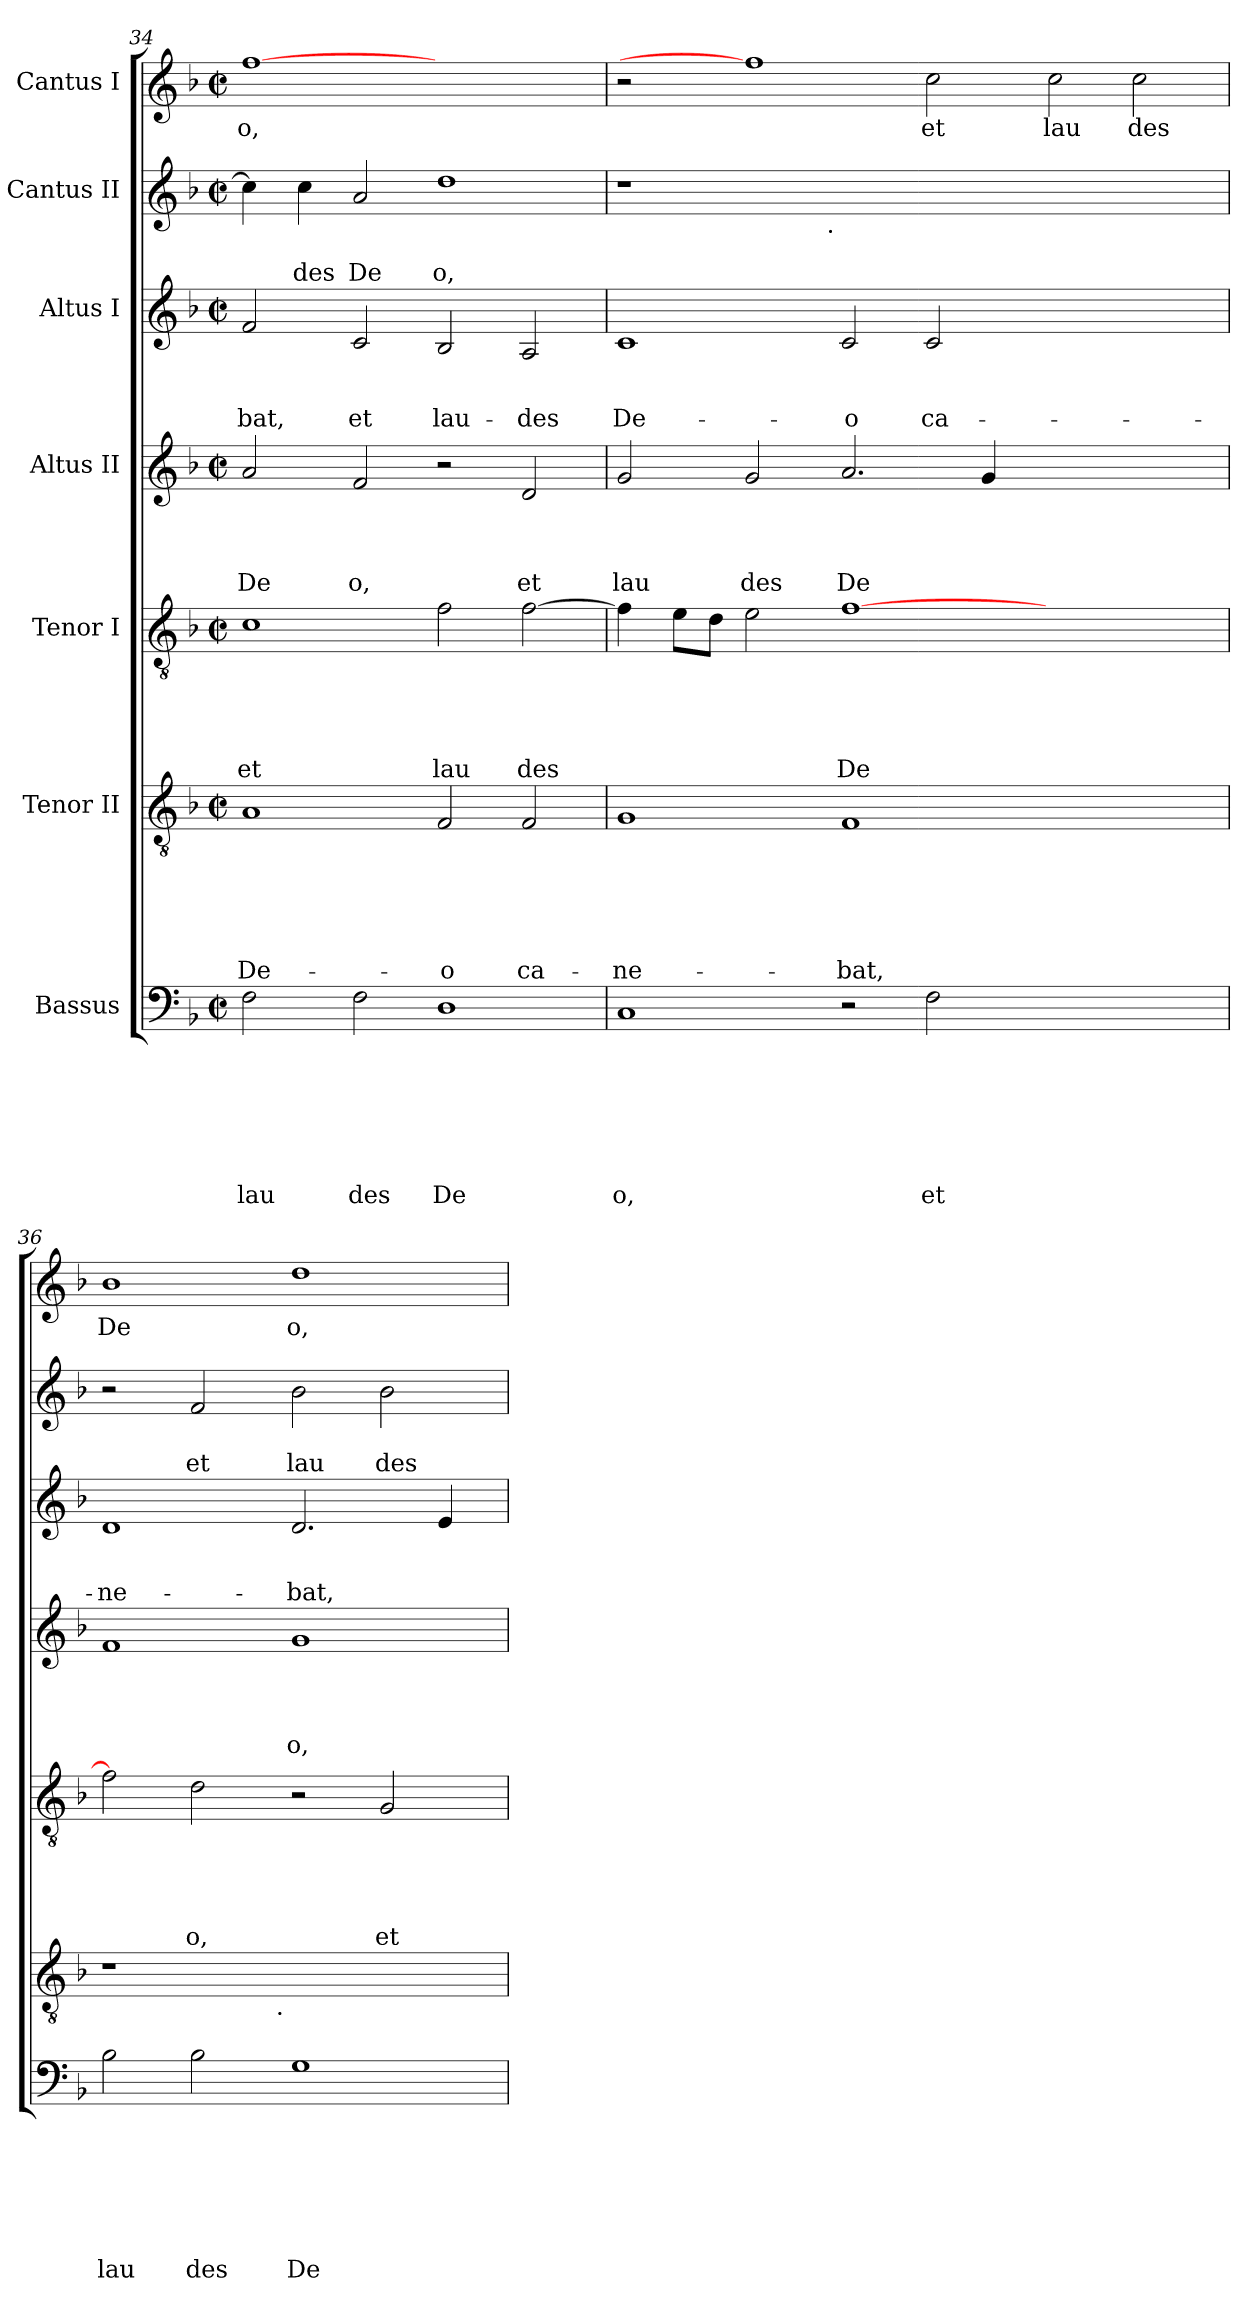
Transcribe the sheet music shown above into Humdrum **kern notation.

**kern	**text	**text	**text	**text	**text	**text	**text	**kern	**text	**text	**text	**text	**text	**text	**kern	**text	**text	**text	**text	**text	**kern	**text	**text	**text	**text	**kern	**text	**text	**text	**kern	**text	**text	**kern	**text
*part7	*part7	*part7	*part7	*part7	*part7	*part7	*part7	*part6	*part6	*part6	*part6	*part6	*part6	*part6	*part5	*part5	*part5	*part5	*part5	*part5	*part4	*part4	*part4	*part4	*part4	*part3	*part3	*part3	*part3	*part2	*part2	*part2	*part1	*part1
*staff7	*staff7	*staff7	*staff7	*staff7	*staff7	*staff7	*staff7	*staff6	*staff6	*staff6	*staff6	*staff6	*staff6	*staff6	*staff5	*staff5	*staff5	*staff5	*staff5	*staff5	*staff4	*staff4	*staff4	*staff4	*staff4	*staff3	*staff3	*staff3	*staff3	*staff2	*staff2	*staff2	*staff1	*staff1
*I"Bassus	*	*	*	*	*	*	*	*I"Tenor II	*	*	*	*	*	*	*I"Tenor I	*	*	*	*	*	*I"Altus II	*	*	*	*	*I"Altus I	*	*	*	*I"Cantus II	*	*	*I"Cantus I	*
*clefF4	*	*	*	*	*	*	*	*clefGv2	*	*	*	*	*	*	*clefGv2	*	*	*	*	*	*clefG2	*	*	*	*	*clefG2	*	*	*	*clefG2	*	*	*clefG2	*
*k[b-]	*	*	*	*	*	*	*	*k[b-]	*	*	*	*	*	*	*k[b-]	*	*	*	*	*	*k[b-]	*	*	*	*	*k[b-]	*	*	*	*k[b-]	*	*	*k[b-]	*
*F:	*	*	*	*	*	*	*	*F:	*	*	*	*	*	*	*F:	*	*	*	*	*	*F:	*	*	*	*	*F:	*	*	*	*F:	*	*	*F:	*
*M2/2	*	*	*	*	*	*	*	*M2/2	*	*	*	*	*	*	*M2/2	*	*	*	*	*	*M2/2	*	*	*	*	*M2/2	*	*	*	*M2/2	*	*	*M2/2	*
*met(c|)	*	*	*	*	*	*	*	*met(c|)	*	*	*	*	*	*	*met(c|)	*	*	*	*	*	*met(c|)	*	*	*	*	*met(c|)	*	*	*	*met(c|)	*	*	*met(c|)	*
=34	=34	=34	=34	=34	=34	=34	=34	=34	=34	=34	=34	=34	=34	=34	=34	=34	=34	=34	=34	=34	=34	=34	=34	=34	=34	=34	=34	=34	=34	=34	=34	=34	=34	=34
!	!	!	!	!	!	!	!LO:LY:b	!	!	!	!	!	!	!LO:LY:b	!	!	!	!	!	!LO:LY:b	!	!	!	!	!LO:LY:b	!	!	!	!LO:LY:b	!	!	!	!	!LO:LY:b
2F\	.	.	.	.	.	.	lau	1A	.	.	.	.	.	De-	1c	.	.	.	.	et	2a/	.	.	.	De	2f/	.	.	-bat,	4cc\]	.	.	[1ff	o,
!	!	!	!	!	!	!	!	!	!	!	!	!	!	!	!	!	!	!	!	!	!	!	!	!	!	!	!	!	!	!	!	!LO:LY:b	!	!
.	.	.	.	.	.	.	.	.	.	.	.	.	.	.	.	.	.	.	.	.	.	.	.	.	.	.	.	.	.	4cc\	.	des	.	.
!	!	!	!	!	!	!	!LO:LY:b	!	!	!	!	!	!	!	!	!	!	!	!	!	!	!	!	!	!LO:LY:b	!	!	!	!LO:LY:b	!	!	!LO:LY:b	!	!
2F\	.	.	.	.	.	.	des	.	.	.	.	.	.	.	.	.	.	.	.	.	2f/	.	.	.	o,	2c/	.	.	et	2a/	.	De	.	.
!	!	!	!	!	!	!	!LO:LY:b	!	!	!	!	!	!	!LO:LY:b	!	!	!	!	!	!LO:LY:b	!	!	!	!	!	!	!	!	!LO:LY:b	!	!	!LO:LY:b	!	!
1D	.	.	.	.	.	.	De	2F/	.	.	.	.	.	-o	2f\	.	.	.	.	lau	2r	.	.	.	.	2B-/	.	.	lau-	1dd	.	o,	1ryy	.
!	!	!	!	!	!	!	!	!	!	!	!	!	!	!LO:LY:b	!	!	!	!	!	!LO:LY:b	!	!	!	!	!LO:LY:b	!	!	!	!LO:LY:b	!	!	!	!	!
.	.	.	.	.	.	.	.	2F/	.	.	.	.	.	ca-	[>2f\	.	.	.	.	des	2d/	.	.	.	et	2A/	.	.	-des	.	.	.	.	.
=35	=35	=35	=35	=35	=35	=35	=35	=35	=35	=35	=35	=35	=35	=35	=35	=35	=35	=35	=35	=35	=35	=35	=35	=35	=35	=35	=35	=35	=35	=35	=35	=35	=35	=35
!	!	!	!	!	!	!	!LO:LY:b	!	!	!	!	!	!	!LO:LY:b	!	!	!	!	!	!	!	!	!	!	!LO:LY:b	!	!	!	!LO:LY:b	!	!	!	!	!
*	*	*	*	*	*	*	*	*	*	*	*	*	*	*	*	*	*	*	*	*	*	*	*	*	*	*	*	*	*	*^	*	*	*	*
1C	.	.	.	.	.	.	o,	1G	.	.	.	.	.	-ne-	4f\]	.	.	.	.	.	2g/	.	.	.	lau	1c	.	.	De-	1r	2ryy	.	.	2r	.
.	.	.	.	.	.	.	.	.	.	.	.	.	.	.	8e\L	.	.	.	.	.	.	.	.	.	.	.	.	.	.	.	.	.	.	.	.
.	.	.	.	.	.	.	.	.	.	.	.	.	.	.	8d\J	.	.	.	.	.	.	.	.	.	.	.	.	.	.	.	.	.	.	.	.
!	!	!	!	!	!	!	!	!	!	!	!	!	!	!	!	!	!	!	!	!	!	!	!	!	!LO:LY:b	!	!	!	!	!	!	!	!	!	!
.	.	.	.	.	.	.	.	.	.	.	.	.	.	.	2e\	.	.	.	.	.	2g/	.	.	.	des	.	.	.	.	.	4...ryy	.	.	1ff]	.
!	!	!	!	!	!	!	!	!	!	!	!	!	!	!	!	!	!	!	!	!	!	!	!	!	!	!	!	!	!	!	!LO:TX:b:t=.	!	!	!	!
.	.	.	.	.	.	.	.	.	.	.	.	.	.	.	.	.	.	.	.	.	.	.	.	.	.	.	.	.	.	.	1ryy	.	.	.	.
!	!	!	!	!	!	!	!	!	!	!	!	!	!	!LO:LY:b	!	!	!	!	!	!LO:LY:b	!	!	!	!	!LO:LY:b	!	!	!	!LO:LY:b	!	!	!	!	!	!
2r	.	.	.	.	.	.	.	1F	.	.	.	.	.	-bat,	[>1f	.	.	.	.	De	2.a/	.	.	.	De	2c/	.	.	-o	0ryy	.	.	.	.	.
!	!	!	!	!	!	!	!LO:LY:b	!	!	!	!	!	!	!	!	!	!	!	!	!	!	!	!	!	!	!	!	!	!LO:LY:b	!	!	!	!	!	!LO:LY:b
2F\	.	.	.	.	.	.	et	.	.	.	.	.	.	.	.	.	.	.	.	.	.	.	.	.	.	2c/	.	.	ca-	.	.	.	.	2cc\	et
.	.	.	.	.	.	.	.	.	.	.	.	.	.	.	.	.	.	.	.	.	4g/	.	.	.	.	.	.	.	.	.	.	.	.	.	.
.	.	.	.	.	.	.	.	.	.	.	.	.	.	.	.	.	.	.	.	.	.	.	.	.	.	.	.	.	.	.	1ryy	.	.	.	.
!	!	!	!	!	!	!	!	!	!	!	!	!	!	!	!	!	!	!	!	!	!	!	!	!	!	!	!	!	!	!	!	!	!	!	!LO:LY:b
1ryy	.	.	.	.	.	.	.	1ryy	.	.	.	.	.	.	1ryy	.	.	.	.	.	1ryy	.	.	.	.	1ryy	.	.	.	.	.	.	.	2cc\	lau
!	!	!	!	!	!	!	!	!	!	!	!	!	!	!	!	!	!	!	!	!	!	!	!	!	!	!	!	!	!	!	!	!	!	!	!LO:LY:b
.	.	.	.	.	.	.	.	.	.	.	.	.	.	.	.	.	.	.	.	.	.	.	.	.	.	.	.	.	.	.	.	.	.	2cc\	des
.	.	.	.	.	.	.	.	.	.	.	.	.	.	.	.	.	.	.	.	.	.	.	.	.	.	.	.	.	.	.	32ryy	.	.	.	.
=36	=36	=36	=36	=36	=36	=36	=36	=36	=36	=36	=36	=36	=36	=36	=36	=36	=36	=36	=36	=36	=36	=36	=36	=36	=36	=36	=36	=36	=36	=36	=36	=36	=36	=36	=36
!	!	!	!	!	!	!	!LO:LY:b	!	!	!	!	!	!	!	!	!	!	!	!	!	!	!	!	!	!	!	!	!	!LO:LY:b	!	!	!	!	!	!LO:LY:b
*	*	*	*	*	*	*	*	*^	*	*	*	*	*	*	*	*	*	*	*	*	*	*	*	*	*	*	*	*	*	*v	*v	*	*	*	*
2B-\	.	.	.	.	.	.	lau	1r	2ryy	.	.	.	.	.	.	2f\]	.	.	.	.	.	1f	.	.	.	.	1d	.	.	-ne-	2r	.	.	1b-	De
!	!	!	!	!	!	!	!LO:LY:b	!	!	!	!	!	!	!	!	!	!	!	!	!	!LO:LY:b	!	!	!	!	!	!	!	!	!	!	!	!LO:LY:b	!	!
2B-\	.	.	.	.	.	.	des	.	4...ryy	.	.	.	.	.	.	2d\	.	.	.	.	o,	.	.	.	.	.	.	.	.	.	2f/	.	et	.	.
!	!	!	!	!	!	!	!	!	!LO:TX:b:t=.	!	!	!	!	!	!	!	!	!	!	!	!	!	!	!	!	!	!	!	!	!	!	!	!	!	!
.	.	.	.	.	.	.	.	.	1ryy	.	.	.	.	.	.	.	.	.	.	.	.	.	.	.	.	.	.	.	.	.	.	.	.	.	.
!	!	!	!	!	!	!	!LO:LY:b	!	!	!	!	!	!	!	!	!	!	!	!	!	!	!	!	!	!	!LO:LY:b	!	!	!	!LO:LY:b	!	!	!LO:LY:b	!	!LO:LY:b
1G	.	.	.	.	.	.	De	1ryy	.	.	.	.	.	.	.	2r	.	.	.	.	.	1g	.	.	.	o,	2.d/	.	.	-bat,	2b-\	.	lau	1dd	o,
!	!	!	!	!	!	!	!	!	!	!	!	!	!	!	!	!	!	!	!	!	!LO:LY:b	!	!	!	!	!	!	!	!	!	!	!	!LO:LY:b	!	!
.	.	.	.	.	.	.	.	.	.	.	.	.	.	.	.	2G/	.	.	.	.	et	.	.	.	.	.	.	.	.	.	2b-\	.	des	.	.
.	.	.	.	.	.	.	.	.	.	.	.	.	.	.	.	.	.	.	.	.	.	.	.	.	.	.	4e/	.	.	.	.	.	.	.	.
.	.	.	.	.	.	.	.	.	32ryy	.	.	.	.	.	.	.	.	.	.	.	.	.	.	.	.	.	.	.	.	.	.	.	.	.	.
*	*	*	*	*	*	*	*	*v	*v	*	*	*	*	*	*	*	*	*	*	*	*	*	*	*	*	*	*	*	*	*	*	*	*	*	*
=	=	=	=	=	=	=	=	=	=	=	=	=	=	=	=	=	=	=	=	=	=	=	=	=	=	=	=	=	=	=	=	=	=	=
*-	*-	*-	*-	*-	*-	*-	*-	*-	*-	*-	*-	*-	*-	*-	*-	*-	*-	*-	*-	*-	*-	*-	*-	*-	*-	*-	*-	*-	*-	*-	*-	*-	*-	*-
